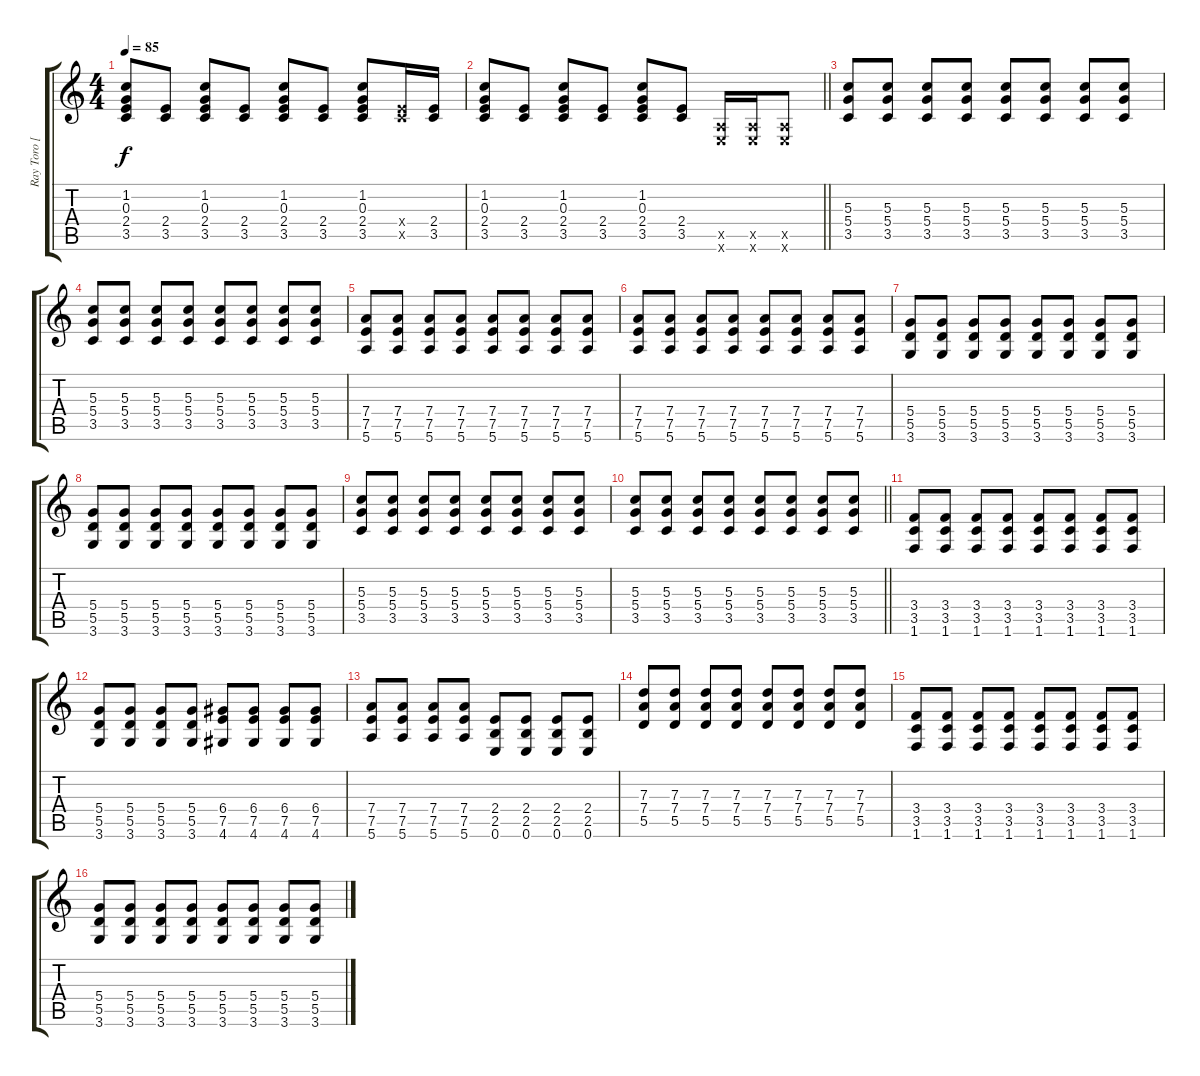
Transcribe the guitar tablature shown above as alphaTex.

\track ("Ray Toro [Lead Guitar)" "Ray Toro [") {instrument overdrivenguitar}
\staff {score tabs}
\tuning (E4 B3 G3 D3 A2 E2) {hide}
\ts (4 4)
\tempo 85
\clef g2
\ks c
(1.2 0.3 2.4 3.5).8{dy f} (2.4 3.5).8 (1.2 0.3 2.4 3.5).8 (2.4 3.5).8 (1.2 0.3 2.4 3.5).8 (2.4 3.5).8 (1.2 0.3 2.4 3.5).8 (2.4{x} 3.5{x}).16 (2.4 3.5).16 |
\barLineRight lightlight
(1.2 0.3 2.4 3.5).8 (2.4 3.5).8 (1.2 0.3 2.4 3.5).8 (2.4 3.5).8 (1.2 0.3 2.4 3.5).8 (2.4 3.5).8 (0.5{x} 0.6{x}).16 (0.5{x} 0.6{x}).16 (0.5{x} 0.6{x}).8 |
(5.3 5.4 3.5).8{volume 10 instrument distortionguitar} (5.3 5.4 3.5).8 (5.3 5.4 3.5).8 (5.3 5.4 3.5).8 (5.3 5.4 3.5).8 (5.3 5.4 3.5).8 (5.3 5.4 3.5).8 (5.3 5.4 3.5).8 |
(5.3 5.4 3.5).8 (5.3 5.4 3.5).8 (5.3 5.4 3.5).8 (5.3 5.4 3.5).8 (5.3 5.4 3.5).8 (5.3 5.4 3.5).8 (5.3 5.4 3.5).8 (5.3 5.4 3.5).8 |
(7.4 7.5 5.6).8 (7.4 7.5 5.6).8 (7.4 7.5 5.6).8 (7.4 7.5 5.6).8 (7.4 7.5 5.6).8 (7.4 7.5 5.6).8 (7.4 7.5 5.6).8 (7.4 7.5 5.6).8 |
(7.4 7.5 5.6).8 (7.4 7.5 5.6).8 (7.4 7.5 5.6).8 (7.4 7.5 5.6).8 (7.4 7.5 5.6).8 (7.4 7.5 5.6).8 (7.4 7.5 5.6).8 (7.4 7.5 5.6).8 |
(5.4 5.5 3.6).8 (5.4 5.5 3.6).8 (5.4 5.5 3.6).8 (5.4 5.5 3.6).8 (5.4 5.5 3.6).8 (5.4 5.5 3.6).8 (5.4 5.5 3.6).8 (5.4 5.5 3.6).8 |
(5.4 5.5 3.6).8 (5.4 5.5 3.6).8 (5.4 5.5 3.6).8 (5.4 5.5 3.6).8 (5.4 5.5 3.6).8 (5.4 5.5 3.6).8 (5.4 5.5 3.6).8 (5.4 5.5 3.6).8 |
(5.3 5.4 3.5).8 (5.3 5.4 3.5).8 (5.3 5.4 3.5).8 (5.3 5.4 3.5).8 (5.3 5.4 3.5).8 (5.3 5.4 3.5).8 (5.3 5.4 3.5).8 (5.3 5.4 3.5).8 |
\barLineRight lightlight
(5.3 5.4 3.5).8 (5.3 5.4 3.5).8 (5.3 5.4 3.5).8 (5.3 5.4 3.5).8 (5.3 5.4 3.5).8 (5.3 5.4 3.5).8 (5.3 5.4 3.5).8 (5.3 5.4 3.5).8 |
(3.4 3.5 1.6).8 (3.4 3.5 1.6).8 (3.4 3.5 1.6).8 (3.4 3.5 1.6).8 (3.4 3.5 1.6).8 (3.4 3.5 1.6).8 (3.4 3.5 1.6).8 (3.4 3.5 1.6).8 |
(5.4 5.5 3.6).8 (5.4 5.5 3.6).8 (5.4 5.5 3.6).8 (5.4 5.5 3.6).8 (6.4 7.5 4.6).8 (6.4 7.5 4.6).8 (6.4 7.5 4.6).8 (6.4 7.5 4.6).8 |
(7.4 7.5 5.6).8 (7.4 7.5 5.6).8 (7.4 7.5 5.6).8 (7.4 7.5 5.6).8 (2.4 2.5 0.6).8 (2.4 2.5 0.6).8 (2.4 2.5 0.6).8 (2.4 2.5 0.6).8 |
(7.3 7.4 5.5).8 (7.3 7.4 5.5).8 (7.3 7.4 5.5).8 (7.3 7.4 5.5).8 (7.3 7.4 5.5).8 (7.3 7.4 5.5).8 (7.3 7.4 5.5).8 (7.3 7.4 5.5).8 |
(3.4 3.5 1.6).8 (3.4 3.5 1.6).8 (3.4 3.5 1.6).8 (3.4 3.5 1.6).8 (3.4 3.5 1.6).8 (3.4 3.5 1.6).8 (3.4 3.5 1.6).8 (3.4 3.5 1.6).8 |
(5.4 5.5 3.6).8 (5.4 5.5 3.6).8 (5.4 5.5 3.6).8 (5.4 5.5 3.6).8 (5.4 5.5 3.6).8 (5.4 5.5 3.6).8 (5.4 5.5 3.6).8 (5.4 5.5 3.6).8
